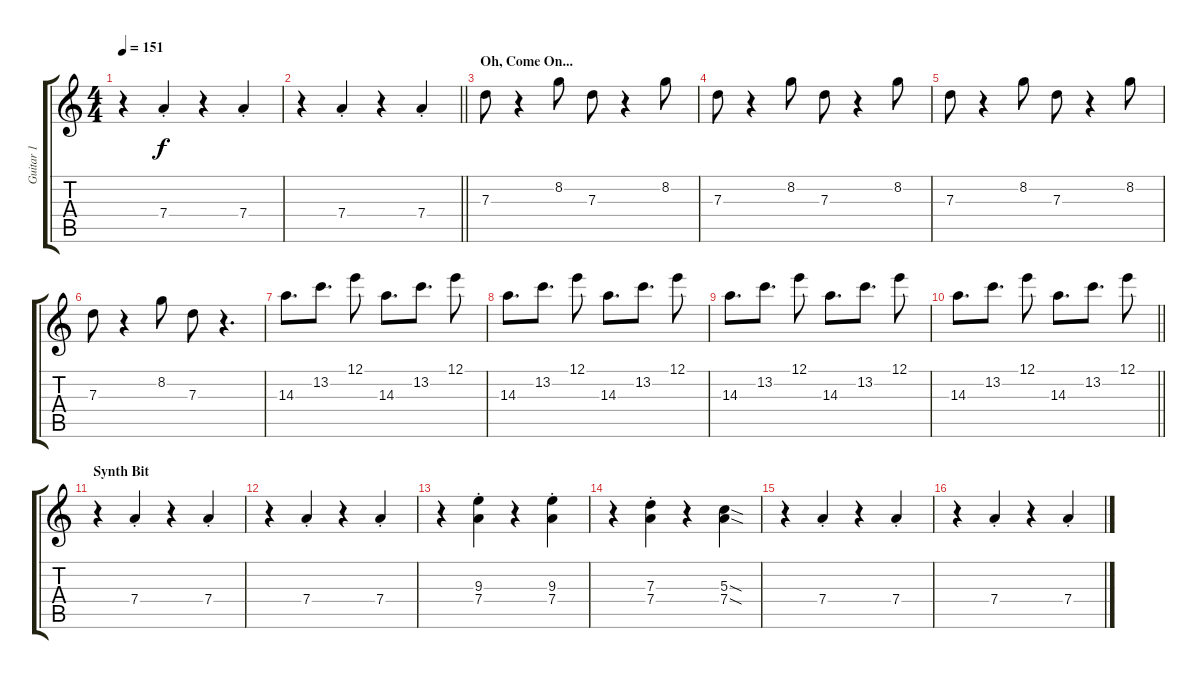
\track ("Guitar 1" "Guitar 1") {instrument electricguitarclean}
\staff {score tabs}
\tuning (E4 B3 G3 D3 A2 E2) {hide}
\ts (4 4)
\tempo 151
\clef g2
\ks c
r.4{dy f} 7.4{st}.4 r.4 7.4{st}.4 |
\barLineRight lightlight
r.4 7.4{st}.4 r.4 7.4{st}.4 |
\section ("" "Oh, Come On...")
7.3.8 r.4 8.2.8 7.3.8 r.4 8.2.8 |
7.3.8 r.4 8.2.8 7.3.8 r.4 8.2.8 |
7.3.8 r.4 8.2.8 7.3.8 r.4 8.2.8 |
7.3.8 r.4 8.2.8 7.3.8 r.4{d} |
14.3.8{d} 13.2.8{d} 12.1.8 14.3.8{d} 13.2.8{d} 12.1.8 |
14.3.8{d} 13.2.8{d} 12.1.8 14.3.8{d} 13.2.8{d} 12.1.8 |
14.3.8{d} 13.2.8{d} 12.1.8 14.3.8{d} 13.2.8{d} 12.1.8 |
\barLineRight lightlight
14.3.8{d} 13.2.8{d} 12.1.8 14.3.8{d} 13.2.8{d} 12.1.8 |
\section ("" "Synth Bit")
r.4 7.4{st}.4 r.4 7.4{st}.4 |
r.4 7.4{st}.4 r.4 7.4{st}.4 |
r.4 (9.3{st} 7.4{st}).4 r.4 (9.3{st} 7.4{st}).4 |
r.4 (7.3{st} 7.4{st}).4 r.4 (5.3{sod} 7.4{sod}).4 |
r.4 7.4{st}.4 r.4 7.4{st}.4 |
r.4 7.4{st}.4 r.4 7.4{st}.4
